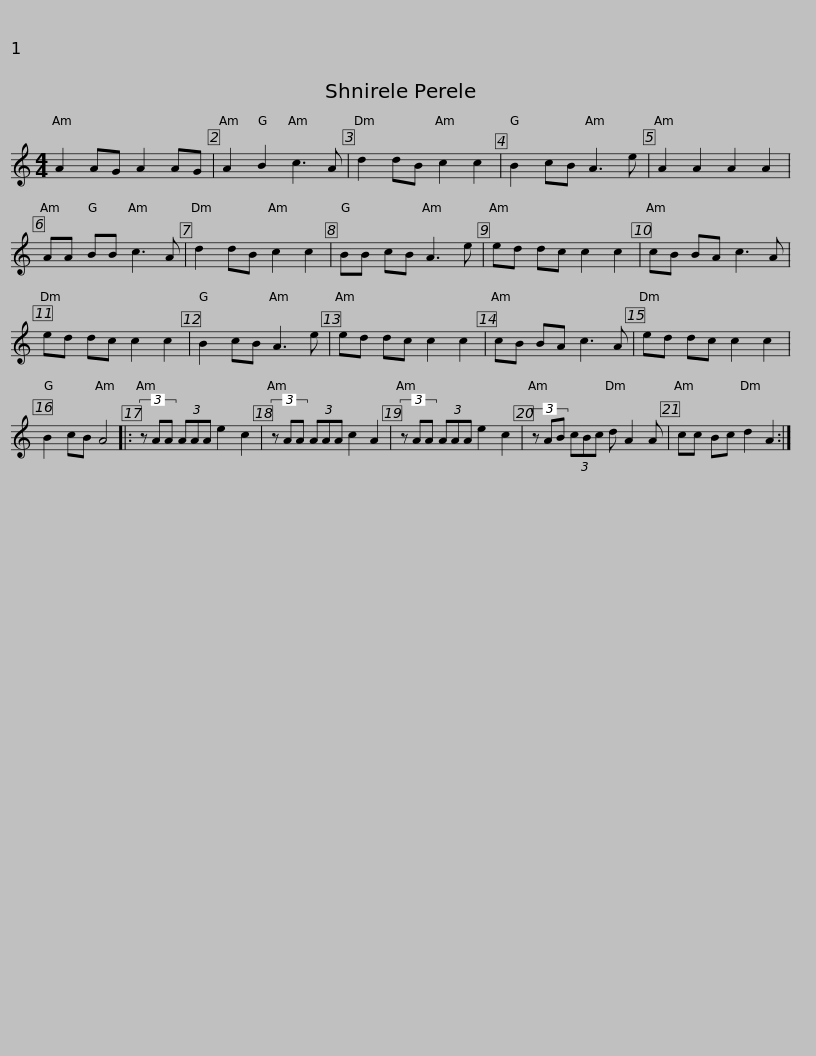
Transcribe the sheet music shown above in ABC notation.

X:1
L:1/8
M:4/4
I:linebreak $
K:C
V:1 treble
V:1
 A2 AG A2 AG | A2 B2 c3 A | d2 dB c2 c2 | B2 cB A3 e | A2 A2 A2 A2 | %5
 AA BB c3 A | d2 dB c2 c2 |$ BB cB A3 e | ed dc c2 c2 | cB BA c3 A | %10
 ed dc c2 c2 | B2 cB A3 e | ed dc c2 c2 | cB BA c3 A |$ ed dc c2 c2 | %15
 B2 cB A4 |: (3z AA (3AAA e2 c2 | (3z AA (3AAA c2 A2 | (3z AA (3AAA e2 c2 | (3z AB (3cBc d A2 A |$ %20
 cc Bc d2 A2 :| %21
